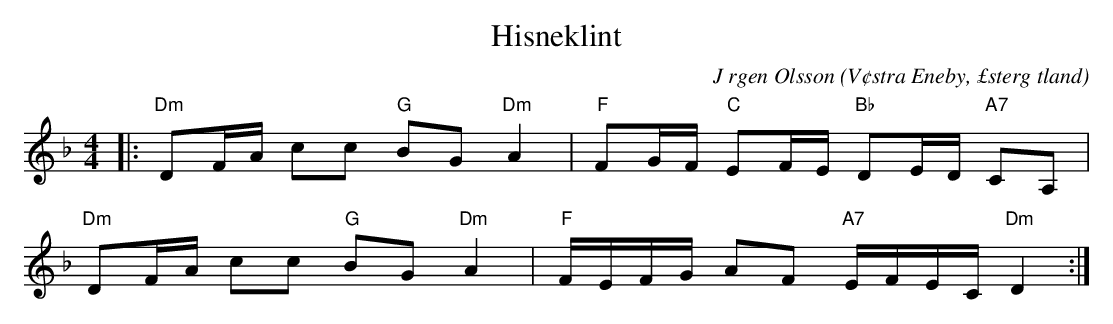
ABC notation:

X:1
T:Hisneklint
C:J rgen Olsson
O:V¢stra Eneby, £sterg tland
M:4/4
L:1/8
K:Dm
|:"Dm"DF/A/ cc "G"BG"Dm"A2|"F"FG/F/ "C"EF/E/ "Bb"DE/D/ "A7"C#A,|
"Dm"DF/A/ cc "G"BG"Dm"A2|"F"F/E/F/G/ AF "A7"E/F/E/C/ "Dm"D2 :|
